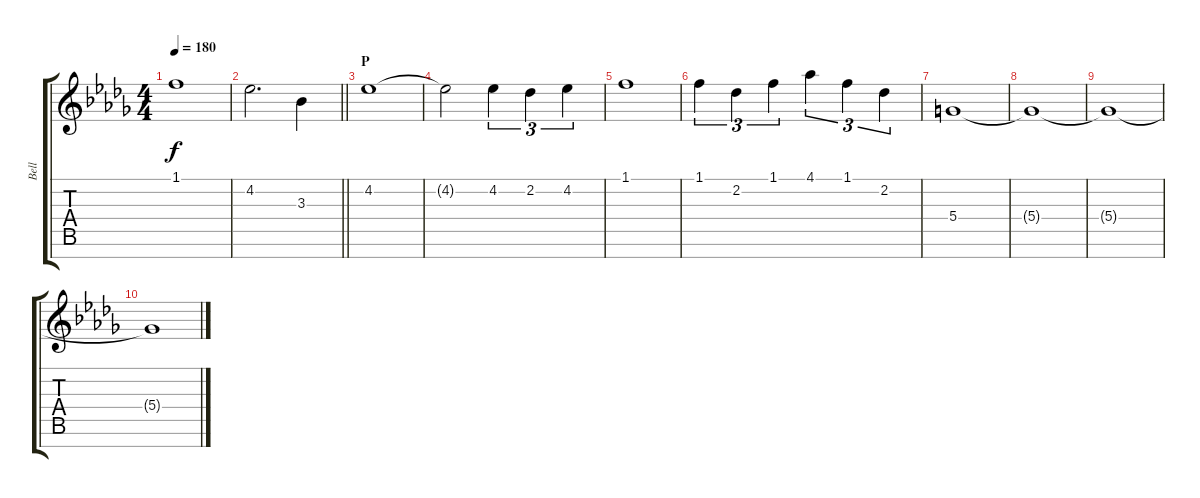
\track ("Bell" "Bell") {instrument tubularbells}
\staff {score tabs}
\tuning (E5 B4 G4 D4 A3 E3 B2) {hide}
\ts (4 4)
\tempo 180
\clef g2
\ks db
1.1.1{dy f} |
\barLineRight lightlight
4.2.2{d} 3.3.4 |
\section ("" "P")
4.2.1 |
4.2{t}.2 4.2.4{tu (3 2)} 2.2.4{tu (3 2)} 4.2.4{tu (3 2)} |
1.1.1 |
1.1.4{tu (3 2)} 2.2.4{tu (3 2)} 1.1.4{tu (3 2)} 4.1.4{tu (3 2)} 1.1.4{tu (3 2)} 2.2.4{tu (3 2)} |
5.4.1 |
5.4{t}.1 |
5.4{t}.1 |
5.4{t}.1
